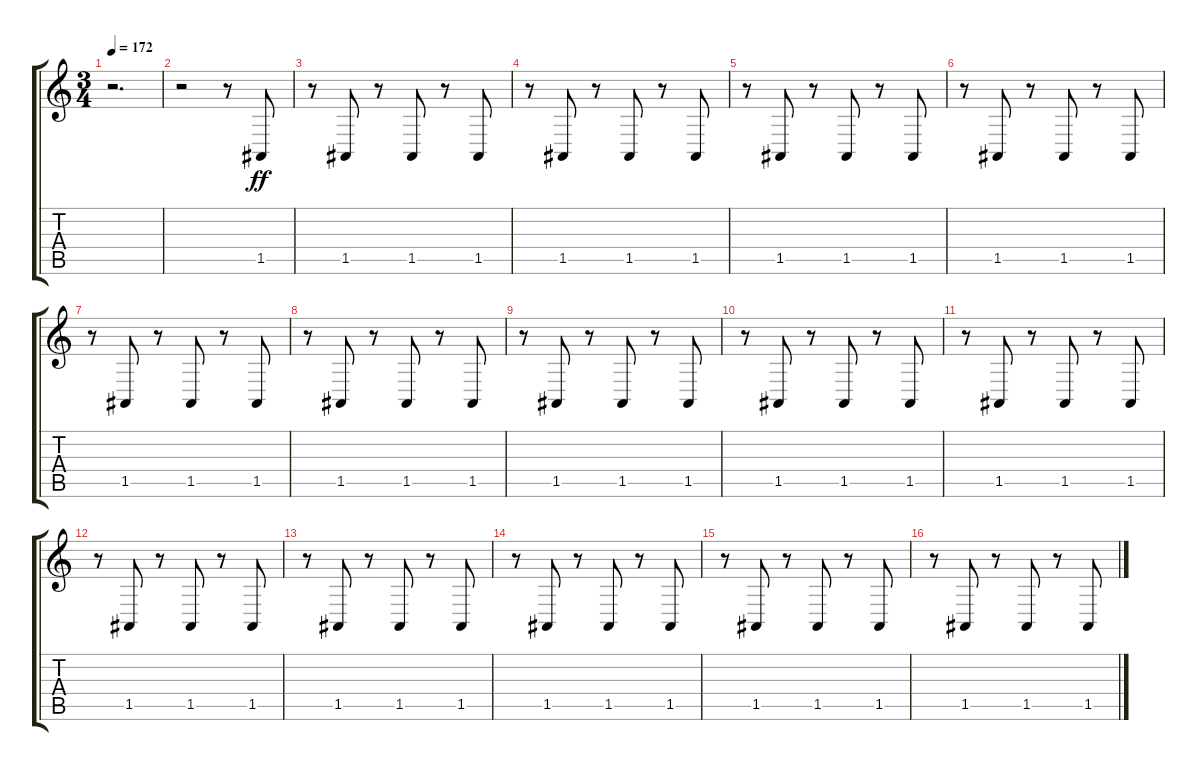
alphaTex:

\track "" {instrument harpsichord}
\staff {score tabs}
\tuning (E4 B3 G3 D3 A2 E2) {hide}
\ts (3 4)
\tempo 172
\clef g2
\ks c
r.2{d dy ff} |
r.2 r.8 1.5.8 |
r.8 1.5.8 r.8 1.5.8 r.8 1.5.8 |
r.8 1.5.8 r.8 1.5.8 r.8 1.5.8 |
r.8 1.5.8 r.8 1.5.8 r.8 1.5.8 |
r.8 1.5.8 r.8 1.5.8 r.8 1.5.8 |
r.8 1.5.8 r.8 1.5.8 r.8 1.5.8 |
r.8 1.5.8 r.8 1.5.8 r.8 1.5.8 |
r.8 1.5.8 r.8 1.5.8 r.8 1.5.8 |
r.8 1.5.8 r.8 1.5.8 r.8 1.5.8 |
r.8 1.5.8 r.8 1.5.8 r.8 1.5.8 |
r.8 1.5.8 r.8 1.5.8 r.8 1.5.8 |
r.8 1.5.8 r.8 1.5.8 r.8 1.5.8 |
r.8 1.5.8 r.8 1.5.8 r.8 1.5.8 |
r.8 1.5.8 r.8 1.5.8 r.8 1.5.8 |
r.8 1.5.8 r.8 1.5.8 r.8 1.5.8
